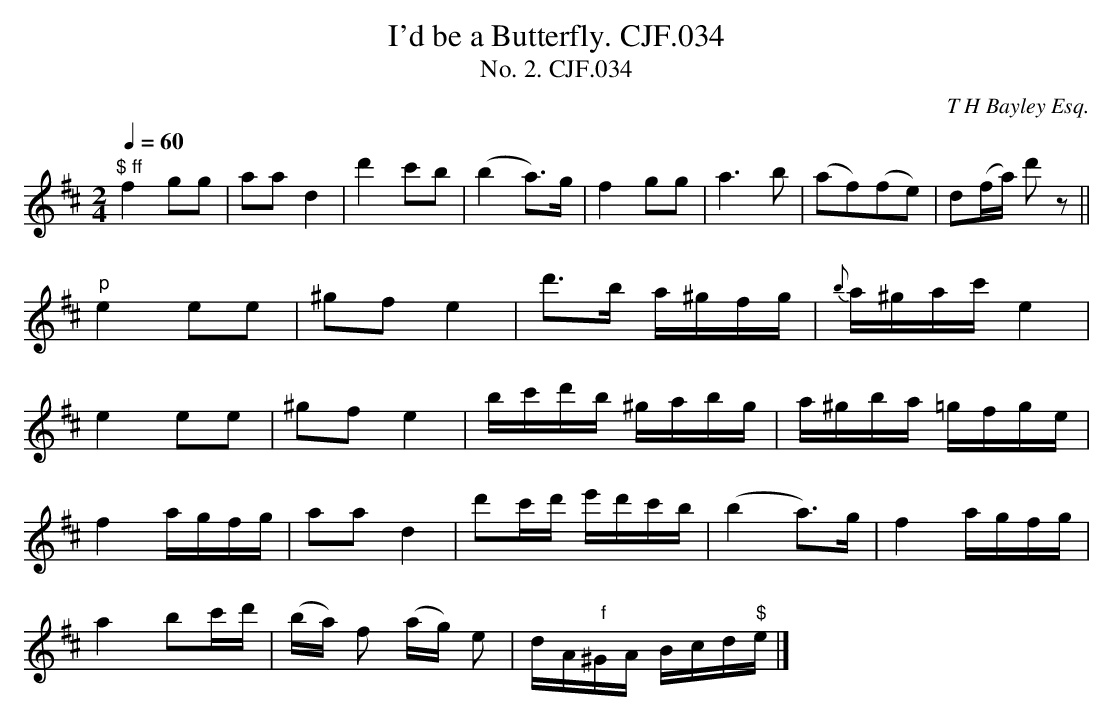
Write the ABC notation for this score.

X:1
T:I'd be a Butterfly. CJF.034
T:No. 2. CJF.034
C:T H Bayley Esq.
M:2/4
L:1/16
Q:1/4=60
K:D
"$ ff"f4g2g2|\
a2a2d4|d'4c'2b2|(b4a3)g|f4g2g2|a6b2|\
(a2f2)(f2e2)|d2(fa) d'2z2h||
"p"e4e2e2|^g2f2e4|d'3b a^gfg|{b}a^gac'e4|
e4e2e2|^g2f2e4|bc'd'b ^gabg|a^gba =gfge|
f4agfg|a2a2d4|d'2c'd' e'd'c'b|(b4a3)g|f4agfg|
a4b2c'd'|(ba) f2 (ag) e2|dA" f"^GA Bcd"$"e|]
